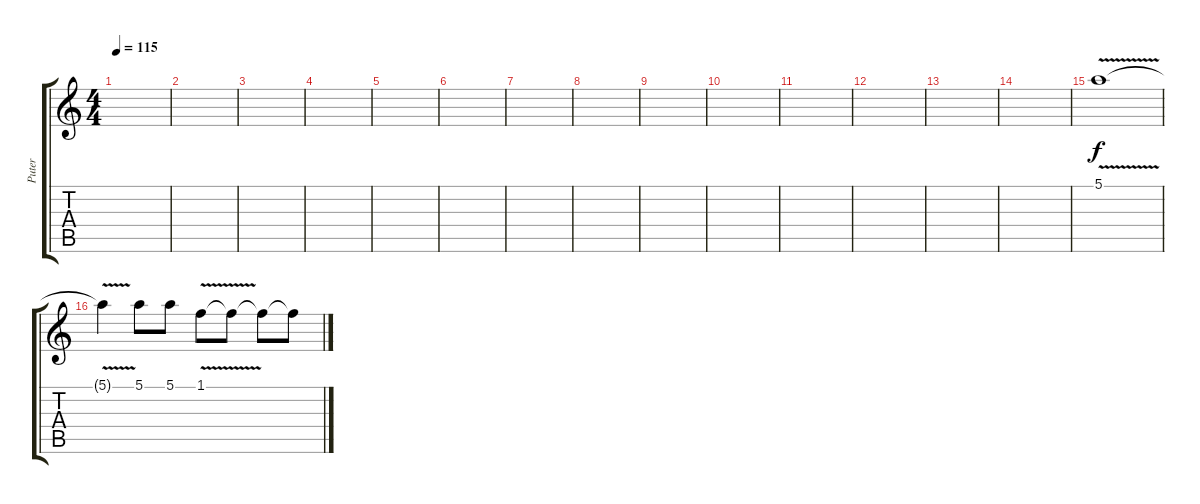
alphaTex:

\track ("Puter" "Puter") {instrument distortionguitar}
\staff {score tabs}
\tuning (E4 B3 G3 D3 A2 E2) {hide}
\ts (4 4)
\tempo 115
\clef g2
\ks c
|
|
|
|
|
|
|
|
|
|
|
|
|
|
5.1{v}.1 |
5.1{t}.4 5.1.8 5.1.8 1.1{v}.8 1.1{t}.8 1.1{t}.8 1.1{t}.8
